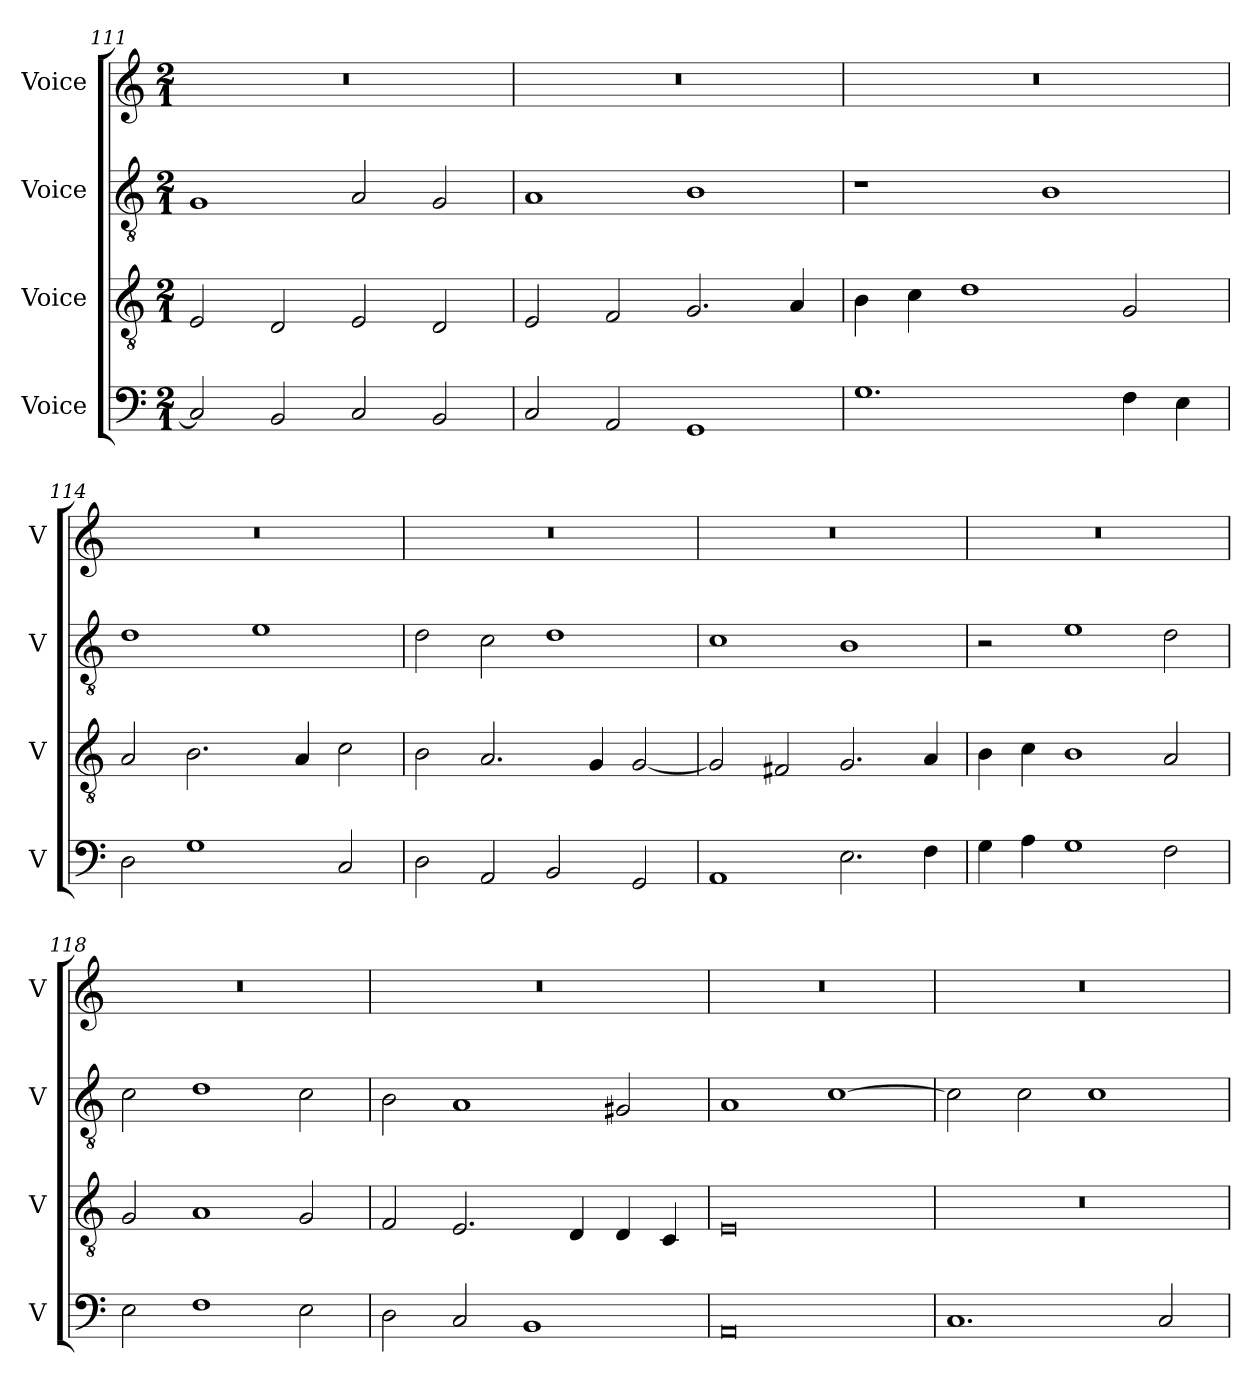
**kern	**kern	**kern	**kern
*part4	*part3	*part2	*part1
*staff4	*staff3	*staff2	*staff1
*I"Voice	*I"Voice	*I"Voice	*I"Voice
*I'V	*I'V	*I'V	*I'V
*clefF4	*clefGv2	*clefGv2	*clefG2
*k[]	*k[]	*k[]	*k[]
*M2/1	*M2/1	*M2/1	*M2/1
=111	=111	=111	=111
2C/]	2E/	1G	0r
2BB/	2D/	.	.
2C/	2E/	2A/	.
2BB/	2D/	2G/	.
=112	=112	=112	=112
2C/	2E/	1A	0r
2AA/	2F/	.	.
1GG	2.G/	1B	.
.	4A/	.	.
!!LO:LB:g=z
=113	=113	=113	=113
1.G	4B\	1r	0r
.	4c\	.	.
.	1d	.	.
.	.	1B	.
4F\	2G/	.	.
4E\	.	.	.
=114	=114	=114	=114
2D\	2A/	1d	0r
1G	2.B\	.	.
.	.	1e	.
.	4A/	.	.
2C/	2c\	.	.
=115	=115	=115	=115
2D\	2B\	2d\	0r
2AA/	2.A/	2c\	.
2BB/	.	1d	.
.	4G/	.	.
2GG/	[2G/	.	.
=116	=116	=116	=116
1AA	2G/]	1c	0r
.	2F#X/	.	.
2.E\	2.G/	1B	.
4F\	4A/	.	.
=117	=117	=117	=117
4G\	4B\	2r	0r
4A\	4c\	.	.
1G	1B	1e	.
2F\	2A/	2d\	.
=118	=118	=118	=118
2E\	2G/	2c\	0r
1F	1A	1d	.
2E\	2G/	2c\	.
!!LO:PB:g=z
=119	=119	=119	=119
2D\	2F/	2B\	0r
2C/	2.E/	1A	.
1BB	.	.	.
.	4D/	.	.
.	4D/	2G#X/	.
.	4C/	.	.
=120	=120	=120	=120
0AA	0E	1A	0r
.	.	[1c	.
=121	=121	=121	=121
1.C	0r	2c\]	0r
.	.	2c\	.
.	.	1c	.
2C/	.	.	.
=	=	=	=
*-	*-	*-	*-
